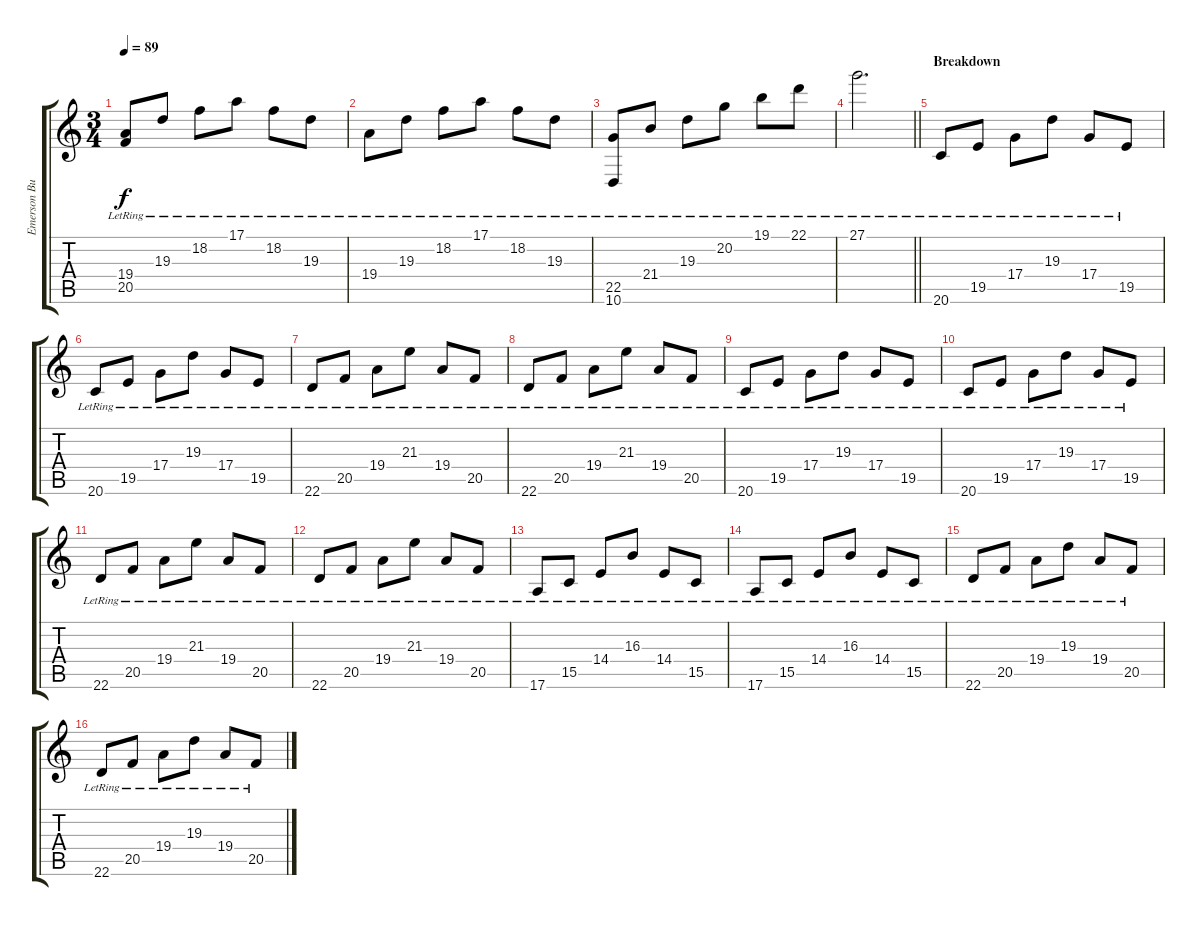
\track ("Emerson Burton (Keyboard)" "Emerson Bu") {instrument electricpiano1}
\staff {score tabs}
\tuning (E4 B3 G3 D3 A2 E2) {hide}
\ts (3 4)
\tempo 89
\clef g2
\ks c
(19.4{lr} 20.5{lr}).8{dy f} 19.3{lr}.8 18.2{lr}.8 17.1{lr}.8 18.2{lr}.8 19.3{lr}.8 |
19.4{lr}.8 19.3{lr}.8 18.2{lr}.8 17.1{lr}.8 18.2{lr}.8 19.3{lr}.8 |
(22.5{lr} 10.6{lr}).8 21.4{lr}.8 19.3{lr}.8 20.2{lr}.8 19.1{lr}.8 22.1{lr}.8 |
\barLineRight lightlight
27.1{lr}.2{d} |
\section ("" "Breakdown")
20.6{lr}.8 19.5{lr}.8 17.4{lr}.8 19.3{lr}.8 17.4{lr}.8 19.5{lr}.8 |
20.6{lr}.8 19.5{lr}.8 17.4{lr}.8 19.3{lr}.8 17.4{lr}.8 19.5{lr}.8 |
22.6{lr}.8 20.5{lr}.8 19.4{lr}.8 21.3{lr}.8 19.4{lr}.8 20.5{lr}.8 |
22.6{lr}.8 20.5{lr}.8 19.4{lr}.8 21.3{lr}.8 19.4{lr}.8 20.5{lr}.8 |
20.6{lr}.8 19.5{lr}.8 17.4{lr}.8 19.3{lr}.8 17.4{lr}.8 19.5{lr}.8 |
20.6{lr}.8 19.5{lr}.8 17.4{lr}.8 19.3{lr}.8 17.4{lr}.8 19.5{lr}.8 |
22.6{lr}.8 20.5{lr}.8 19.4{lr}.8 21.3{lr}.8 19.4{lr}.8 20.5{lr}.8 |
22.6{lr}.8 20.5{lr}.8 19.4{lr}.8 21.3{lr}.8 19.4{lr}.8 20.5{lr}.8 |
17.6{lr}.8 15.5{lr}.8 14.4{lr}.8 16.3{lr}.8 14.4{lr}.8 15.5{lr}.8 |
17.6{lr}.8 15.5{lr}.8 14.4{lr}.8 16.3{lr}.8 14.4{lr}.8 15.5{lr}.8 |
22.6{lr}.8 20.5{lr}.8 19.4{lr}.8 19.3{lr}.8 19.4{lr}.8 20.5{lr}.8 |
22.6{lr}.8 20.5{lr}.8 19.4{lr}.8 19.3{lr}.8 19.4{lr}.8 20.5{lr}.8
